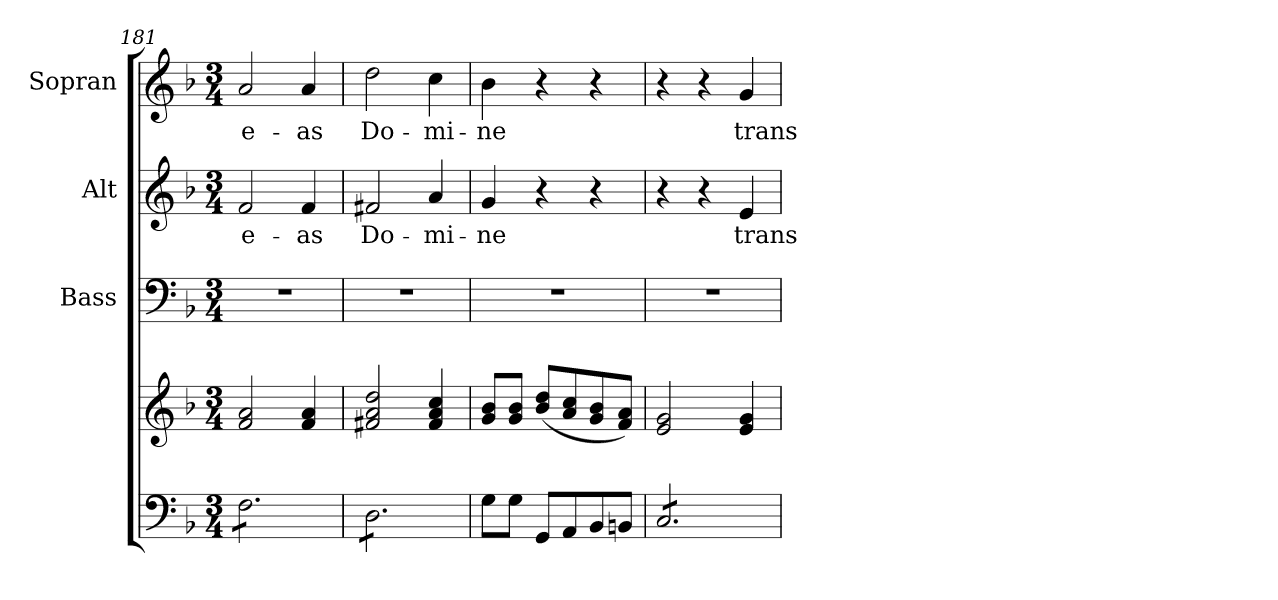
**kern	**kern	**kern	**kern	**text	**kern	**text
*part4	*part4	*part3	*part2	*part2	*part1	*part1
*staff5	*staff4	*staff3	*staff2	*staff2	*staff1	*staff1
*	*	*I"Bass	*I"Alt	*	*I"Sopran	*
*	*	*I'B.	*I'A.	*	*I'S.	*
*clefF4	*clefG2	*clefF4	*clefG2	*	*clefG2	*
*k[b-]	*k[b-]	*k[b-]	*k[b-]	*	*k[b-]	*
*F:	*F:	*F:	*F:	*	*F:	*
*M3/4	*M3/4	*M3/4	*M3/4	*	*M3/4	*
=181	=181	=181	=181	=181	=181	=181
!	!	!	!	!LO:LY:b	!	!LO:LY:b
*tremolo	*	*	*	*	*	*
8F\L	2f/ 2a/	2.r	2f/	e-	2a/	e-
8F\	.	.	.	.	.	.
8F\	.	.	.	.	.	.
8F\	.	.	.	.	.	.
!	!	!	!	!LO:LY:b	!	!LO:LY:b
8F\	4f/ 4a/	.	4f/	-as	4a/	-as
8F\J	.	.	.	.	.	.
=182	=182	=182	=182	=182	=182	=182
!	!	!	!	!LO:LY:b	!	!LO:LY:b
8D\L	2f#X/ 2a/ 2dd/	2.r	2f#X/	Do-	2dd\	Do-
8D\	.	.	.	.	.	.
8D\	.	.	.	.	.	.
8D\	.	.	.	.	.	.
!	!	!	!	!LO:LY:b	!	!LO:LY:b
8D\	4f#/ 4a/ 4cc/	.	4a/	-mi-	4cc\	-mi-
8D\J	.	.	.	.	.	.
*Xtremolo	*	*	*	*	*	*
=183	=183	=183	=183	=183	=183	=183
!	!	!	!	!LO:LY:b	!	!LO:LY:b
8G\L	8g/ 8b-/L	2.r	4g/	-ne	4b-\	-ne
8G\J	8g/ 8b-/J	.	.	.	.	.
8GG/L	(<8b-/ 8dd/L	.	4r	.	4r	.
8AA/	8a/ 8cc/	.	.	.	.	.
8BB-/	8g/ 8b-/	.	4r	.	4r	.
8BBn/J	8f/ 8a/J)	.	.	.	.	.
=184	=184	=184	=184	=184	=184	=184
*tremolo	*	*	*	*	*	*
8C/L	2e/ 2g/	2.r	4r	.	4r	.
8C/	.	.	.	.	.	.
8C/	.	.	4r	.	4r	.
8C/	.	.	.	.	.	.
!	!	!	!	!LO:LY:b	!	!LO:LY:b
8C/	4e/ 4g/	.	4e/	trans-	4g/	trans-
8C/J	.	.	.	.	.	.
*Xtremolo	*	*	*	*	*	*
=	=	=	=	=	=	=
*-	*-	*-	*-	*-	*-	*-
